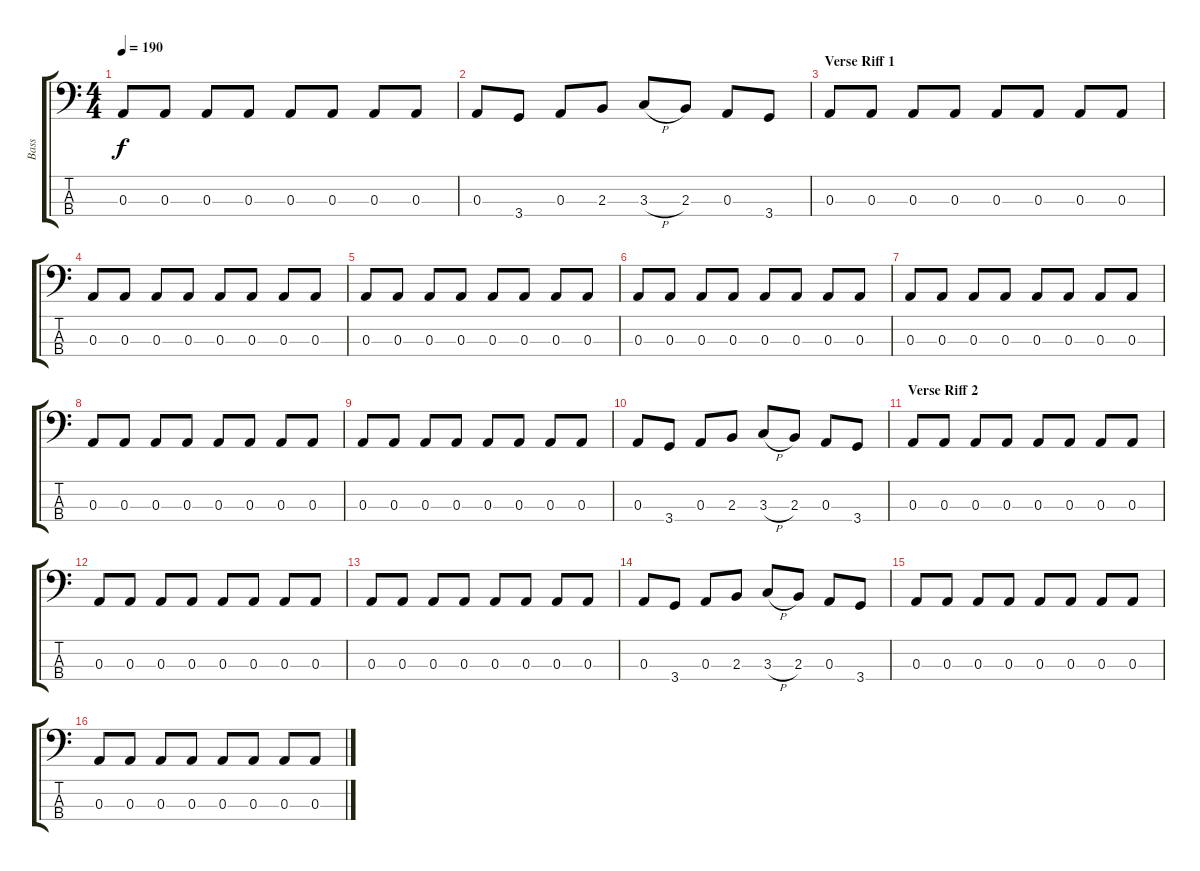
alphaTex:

\track ("Bass" "Bass") {instrument electricbassfinger}
\staff {score tabs}
\tuning (G2 D2 A1 E1) {hide}
\ts (4 4)
\tempo 190
\clef f4
\ks c
0.3.8{dy f} 0.3.8 0.3.8 0.3.8 0.3.8 0.3.8 0.3.8 0.3.8 |
0.3.8 3.4.8 0.3.8 2.3.8 3.3{h}.8 2.3.8 0.3.8 3.4.8 |
\section ("" "Verse Riff 1")
0.3.8 0.3.8 0.3.8 0.3.8 0.3.8 0.3.8 0.3.8 0.3.8 |
0.3.8 0.3.8 0.3.8 0.3.8 0.3.8 0.3.8 0.3.8 0.3.8 |
0.3.8 0.3.8 0.3.8 0.3.8 0.3.8 0.3.8 0.3.8 0.3.8 |
0.3.8 0.3.8 0.3.8 0.3.8 0.3.8 0.3.8 0.3.8 0.3.8 |
0.3.8 0.3.8 0.3.8 0.3.8 0.3.8 0.3.8 0.3.8 0.3.8 |
0.3.8 0.3.8 0.3.8 0.3.8 0.3.8 0.3.8 0.3.8 0.3.8 |
0.3.8 0.3.8 0.3.8 0.3.8 0.3.8 0.3.8 0.3.8 0.3.8 |
0.3.8 3.4.8 0.3.8 2.3.8 3.3{h}.8 2.3.8 0.3.8 3.4.8 |
\section ("" "Verse Riff 2")
0.3.8 0.3.8 0.3.8 0.3.8 0.3.8 0.3.8 0.3.8 0.3.8 |
0.3.8 0.3.8 0.3.8 0.3.8 0.3.8 0.3.8 0.3.8 0.3.8 |
0.3.8 0.3.8 0.3.8 0.3.8 0.3.8 0.3.8 0.3.8 0.3.8 |
0.3.8 3.4.8 0.3.8 2.3.8 3.3{h}.8 2.3.8 0.3.8 3.4.8 |
0.3.8 0.3.8 0.3.8 0.3.8 0.3.8 0.3.8 0.3.8 0.3.8 |
0.3.8 0.3.8 0.3.8 0.3.8 0.3.8 0.3.8 0.3.8 0.3.8
